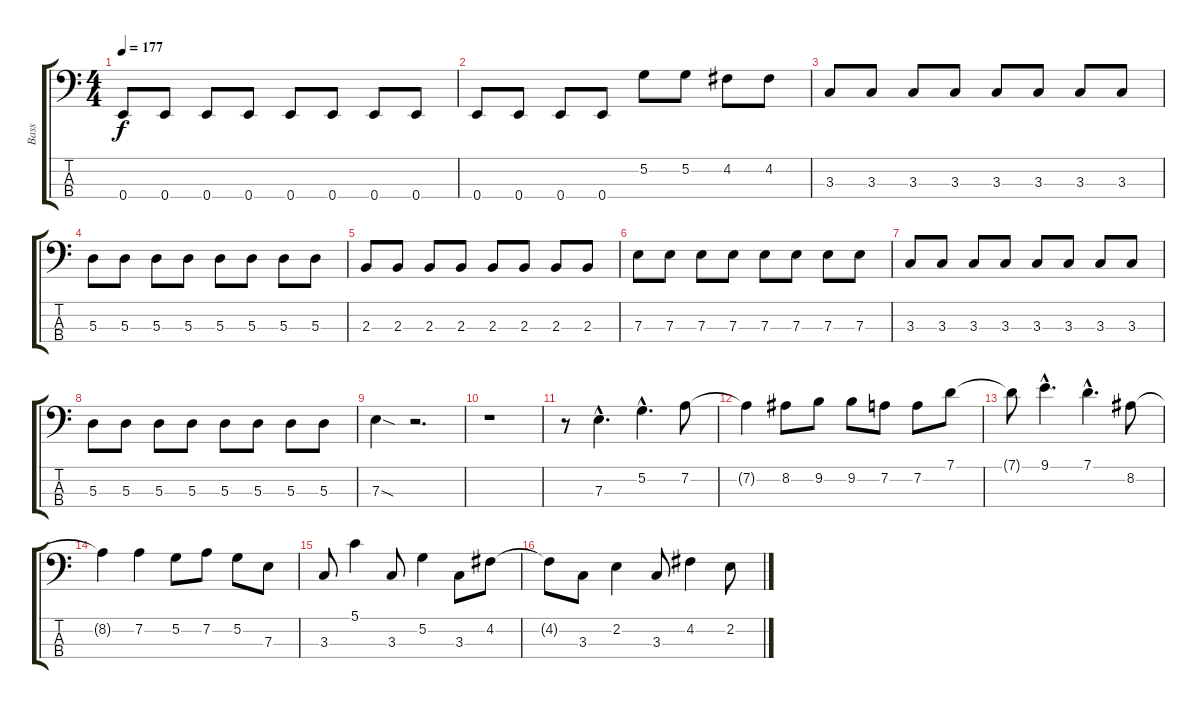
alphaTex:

\track ("Bass" "Bass") {instrument electricbassfinger}
\staff {score tabs}
\tuning (G2 D2 A1 E1) {hide}
\ts (4 4)
\tempo 177
\clef f4
\ks c
0.4.8{dy f} 0.4.8 0.4.8 0.4.8 0.4.8 0.4.8 0.4.8 0.4.8 |
0.4.8 0.4.8 0.4.8 0.4.8 5.2.8 5.2.8 4.2.8 4.2.8 |
3.3.8 3.3.8 3.3.8 3.3.8 3.3.8 3.3.8 3.3.8 3.3.8 |
5.3.8 5.3.8 5.3.8 5.3.8 5.3.8 5.3.8 5.3.8 5.3.8 |
2.3.8 2.3.8 2.3.8 2.3.8 2.3.8 2.3.8 2.3.8 2.3.8 |
7.3.8 7.3.8 7.3.8 7.3.8 7.3.8 7.3.8 7.3.8 7.3.8 |
3.3.8 3.3.8 3.3.8 3.3.8 3.3.8 3.3.8 3.3.8 3.3.8 |
5.3.8 5.3.8 5.3.8 5.3.8 5.3.8 5.3.8 5.3.8 5.3.8 |
7.3{sod}.4 r.2{d} |
r.1 |
r.8 7.3{hac}.4{d} 5.2{hac}.4{d} 7.2.8 |
7.2{t}.4 8.2.8 9.2.8 9.2.8 7.2.8 7.2.8 7.1.8 |
7.1{t}.8 9.1{hac}.4{d} 7.1{hac}.4{d} 8.2.8 |
8.2{t}.4 7.2.4 5.2.8 7.2.8 5.2.8 7.3.8 |
3.3.8 5.1.4 3.3.8 5.2.4 3.3.8 4.2.8 |
4.2{t}.8 3.3.8 2.2.4 3.3.8 4.2.4 2.2.8
